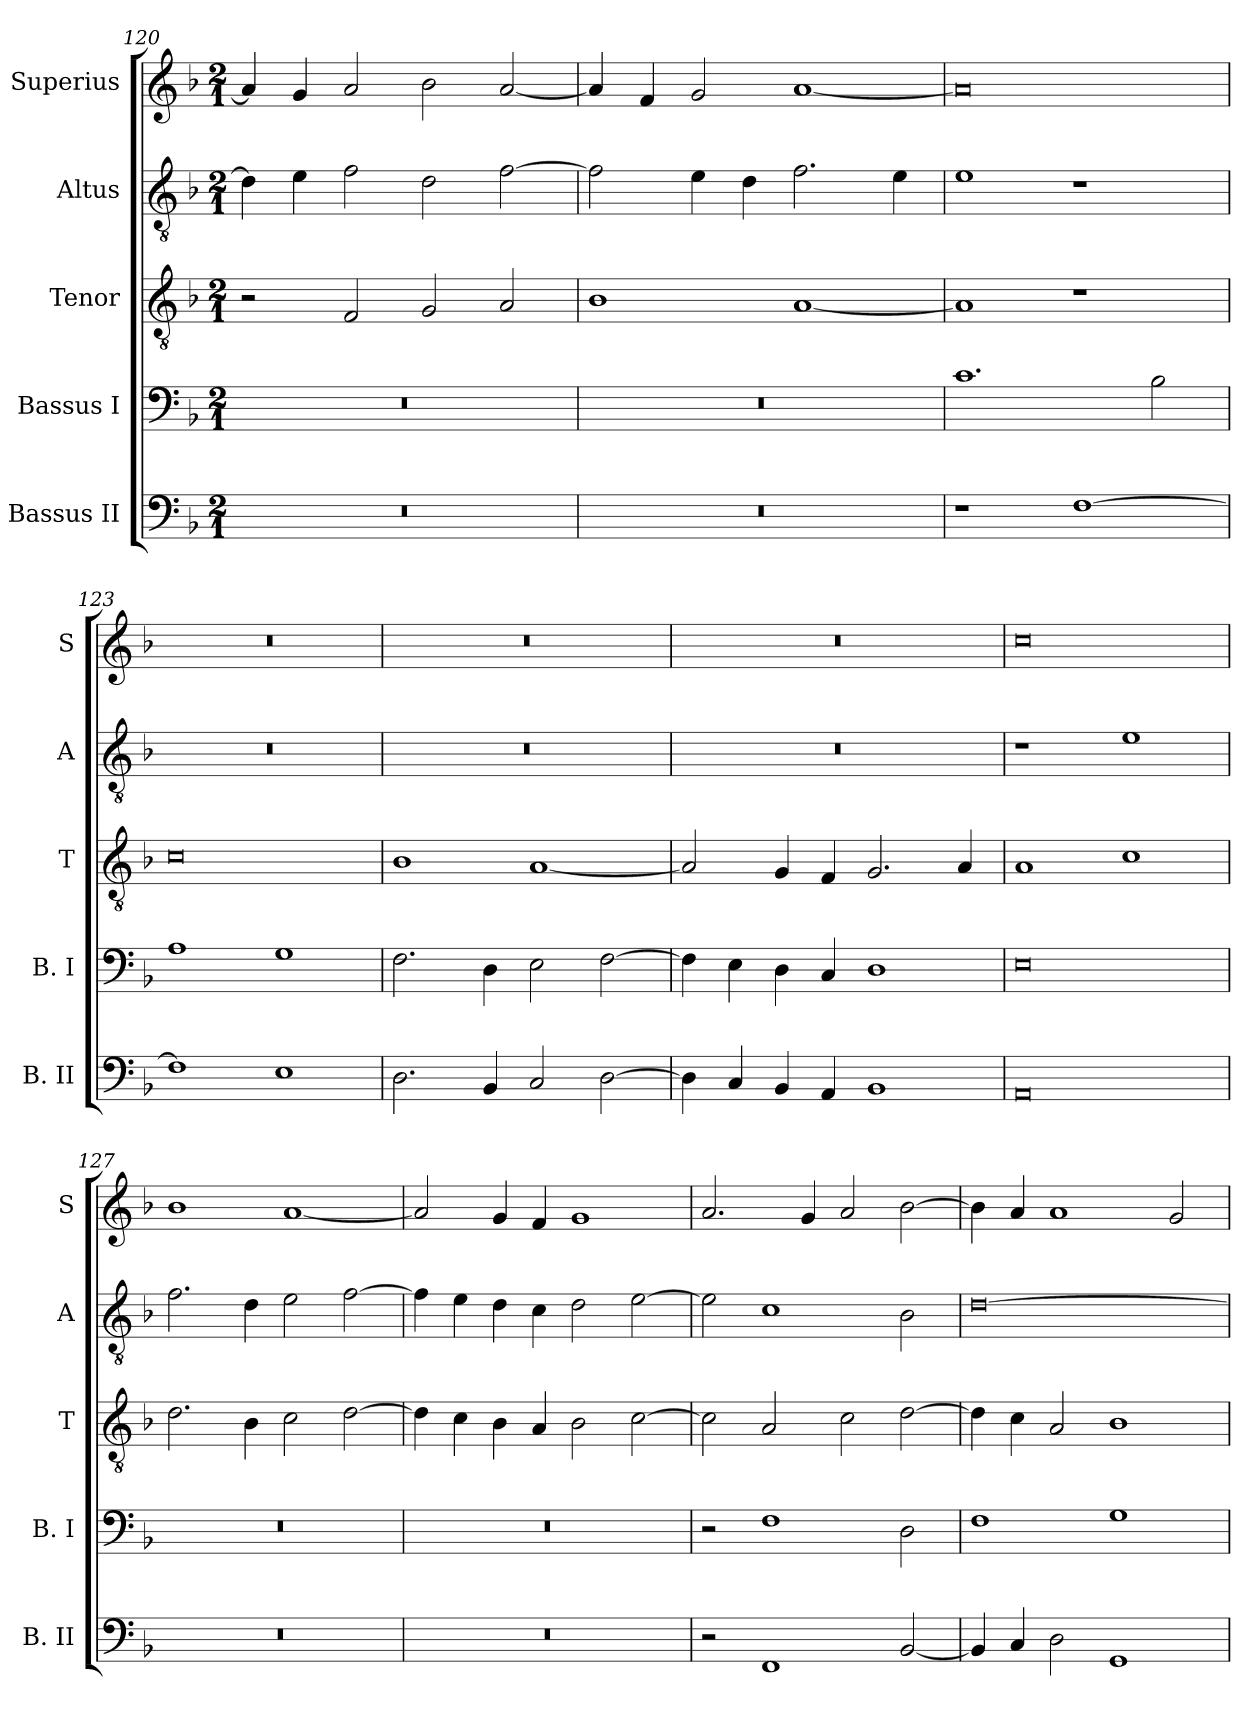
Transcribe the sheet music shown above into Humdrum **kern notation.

**kern	**kern	**kern	**kern	**kern
*part5	*part4	*part3	*part2	*part1
*staff5	*staff4	*staff3	*staff2	*staff1
*I"Bassus II	*I"Bassus I	*I"Tenor	*I"Altus	*I"Superius
*I'B. II	*I'B. I	*I'T	*I'A	*I'S
*clefF4	*clefF4	*clefGv2	*clefGv2	*clefG2
*k[b-]	*k[b-]	*k[b-]	*k[b-]	*k[b-]
*F:	*F:	*F:	*F:	*F:
*M2/1	*M2/1	*M2/1	*M2/1	*M2/1
=120	=120	=120	=120	=120
0r	0r	2r	4d]	4a]
.	.	.	4e	4g
.	.	2F	2f	2a
.	.	2G	2d	2b-
.	.	2A	[2f	[2a
=121	=121	=121	=121	=121
0r	0r	1B-	2f]	4a]
.	.	.	.	4f
.	.	.	4e	2g
.	.	.	4d	.
.	.	[1A	2.f	[1a
.	.	.	4e	.
=122	=122	=122	=122	=122
1r	1.c	1A]	1e	0a]
[1F	.	1r	1r	.
.	2B-	.	.	.
=123	=123	=123	=123	=123
1F]	1A	0c	0r	0r
1E	1G	.	.	.
=124	=124	=124	=124	=124
2.D	2.F	1B-	0r	0r
4BB-	4D	.	.	.
2C	2E	[1A	.	.
[2D	[2F	.	.	.
=125	=125	=125	=125	=125
4D]	4F]	2A]	0r	0r
4C	4E	.	.	.
4BB-	4D	4G	.	.
4AA	4C	4F	.	.
1BB-	1D	2.G	.	.
.	.	4A	.	.
=126	=126	=126	=126	=126
0AA	0E	1A	1r	0cc
.	.	1c	1e	.
=127	=127	=127	=127	=127
0r	0r	2.d	2.f	1b-
.	.	4B-	4d	.
.	.	2c	2e	[1a
.	.	[2d	[2f	.
=128	=128	=128	=128	=128
0r	0r	4d]	4f]	2a]
.	.	4c	4e	.
.	.	4B-	4d	4g
.	.	4A	4c	4f
.	.	2B-	2d	1g
.	.	[2c	[2e	.
=129	=129	=129	=129	=129
2r	2r	2c]	2e]	2.a
1FF	1F	2A	1c	.
.	.	.	.	4g
.	.	2c	.	2a
[2BB-	2D	[2d	2B-	[2b-
=130	=130	=130	=130	=130
4BB-]	1F	4d]	[0d	4b-]
4C	.	4c	.	4a
2D	.	2A	.	1a
1GG	1G	1B-	.	.
.	.	.	.	2g
=	=	=	=	=
*-	*-	*-	*-	*-
